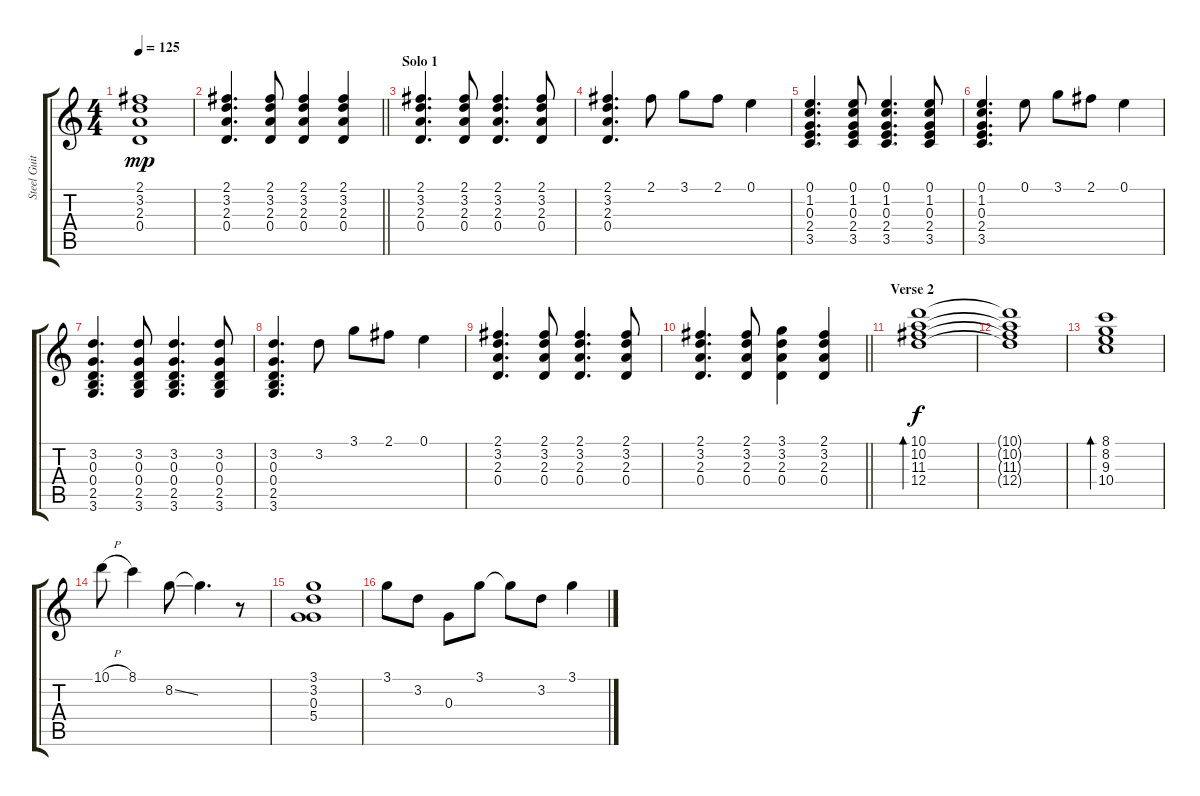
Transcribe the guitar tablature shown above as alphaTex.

\track ("Steel Guitar" "Steel Guit") {instrument acousticguitarsteel}
\staff {score tabs}
\tuning (E4 B3 G3 D3 A2 E2) {hide}
\ts (4 4)
\tempo 125
\clef g2
\ks c
(2.1 3.2 2.3 0.4).1{dy mp} |
\barLineRight lightlight
(2.1 3.2 2.3 0.4).4{d} (2.1 3.2 2.3 0.4).8 (2.1 3.2 2.3 0.4).4 (2.1 3.2 2.3 0.4).4 |
\section ("" "Solo 1")
(2.1 3.2 2.3 0.4).4{d} (2.1 3.2 2.3 0.4).8 (2.1 3.2 2.3 0.4).4{d} (2.1 3.2 2.3 0.4).8 |
(2.1 3.2 2.3 0.4).4{d} 2.1.8 3.1.8 2.1.8 0.1.4 |
(0.1 1.2 0.3 2.4 3.5).4{d} (0.1 1.2 0.3 2.4 3.5).8 (0.1 1.2 0.3 2.4 3.5).4{d} (0.1 1.2 0.3 2.4 3.5).8 |
(0.1 1.2 0.3 2.4 3.5).4{d} 0.1.8 3.1.8 2.1.8 0.1.4 |
(3.2 0.3 0.4 2.5 3.6).4{d} (3.2 0.3 0.4 2.5 3.6).8 (3.2 0.3 0.4 2.5 3.6).4{d} (3.2 0.3 0.4 2.5 3.6).8 |
(3.2 0.3 0.4 2.5 3.6).4{d} 3.2.8 3.1.8 2.1.8 0.1.4 |
(2.1 3.2 2.3 0.4).4{d} (2.1 3.2 2.3 0.4).8 (2.1 3.2 2.3 0.4).4{d} (2.1 3.2 2.3 0.4).8 |
\barLineRight lightlight
(2.1 3.2 2.3 0.4).4{d} (2.1 3.2 2.3 0.4).8 (3.1 3.2 2.3 0.4).4 (2.1 3.2 2.3 0.4).4 |
\section ("" "Verse 2")
(10.1 10.2 11.3 12.4).1{bd 240 dy f} |
(10.1{t} 10.2{t} 11.3{t} 12.4{t}).1 |
(8.1 8.2 9.3 10.4).1{bd 240} |
10.1{h}.8 8.1.4 8.2{ss}.8 8.2{t}.4{d} r.8 |
(3.1 3.2 0.3 5.4).1 |
3.1.8 3.2.8 0.3.8 3.1.8 3.1{t}.8 3.2.8 3.1.4
